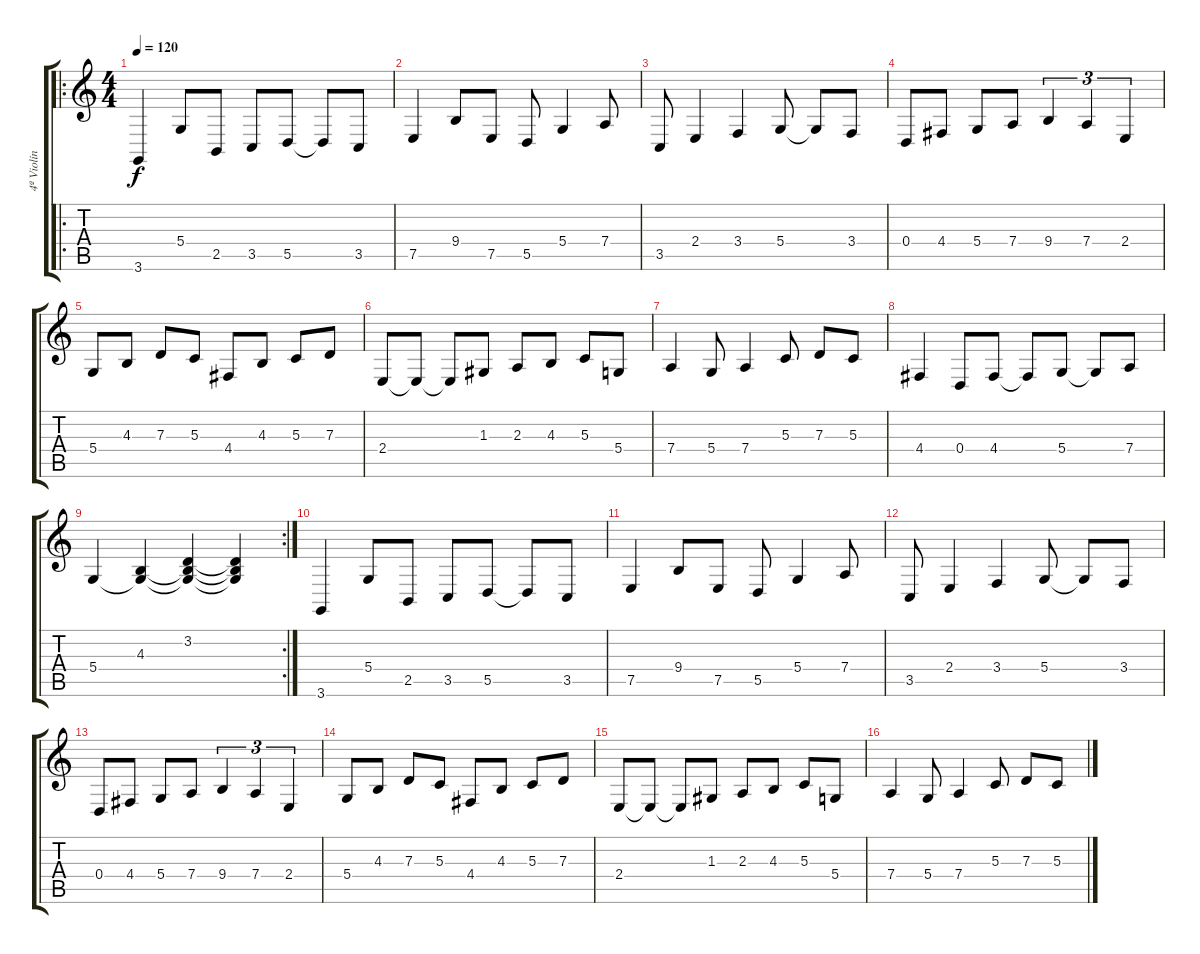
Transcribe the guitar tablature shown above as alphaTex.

\track ("4ª Violín" "4ª Violín") {instrument violin}
\staff {score tabs}
\tuning (E4 B3 G3 D3 A2 E2) {hide}
\ro
\ts (4 4)
\tempo 120
\clef g2
\ks c
3.6.4{dy f instrument violin} 5.4.8 2.5.8 3.5.8 5.5.8 5.5{t}.8 3.5.8 |
7.5.4 9.4.8 7.5.8 5.5.8 5.4.4 7.4.8 |
3.5.8 2.4.4 3.4.4 5.4.8 5.4{t}.8 3.4.8 |
0.4.8 4.4.8 5.4.8 7.4.8 9.4.4{tu (3 2)} 7.4.4{tu (3 2)} 2.4.4{tu (3 2)} |
5.4.8 4.3.8 7.3.8 5.3.8 4.4.8 4.3.8 5.3.8 7.3.8 |
2.4.8 2.4{t}.8 2.4{t}.8 1.3.8 2.3.8 4.3.8 5.3.8 5.4.8 |
7.4.4 5.4.8 7.4.4 5.3.8 7.3.8 5.3.8 |
4.4.4 0.4.8 4.4.8 4.4{t}.8 5.4.8 5.4{t}.8 7.4.8 |
\rc 2
5.4.4 (4.3 5.4{t}).4 (3.2 4.3{t} 5.4{t}).4 (3.2{t} 4.3{t} 5.4{t}).4 |
3.6.4{volume 14} 5.4.8 2.5.8 3.5.8 5.5.8 5.5{t}.8 3.5.8 |
7.5.4 9.4.8 7.5.8 5.5.8 5.4.4 7.4.8 |
3.5.8 2.4.4 3.4.4 5.4.8 5.4{t}.8 3.4.8 |
0.4.8 4.4.8 5.4.8 7.4.8 9.4.4{tu (3 2)} 7.4.4{tu (3 2)} 2.4.4{tu (3 2)} |
5.4.8 4.3.8 7.3.8 5.3.8 4.4.8 4.3.8 5.3.8 7.3.8 |
2.4.8 2.4{t}.8 2.4{t}.8 1.3.8 2.3.8 4.3.8 5.3.8 5.4.8 |
7.4.4 5.4.8 7.4.4 5.3.8 7.3.8 5.3.8
